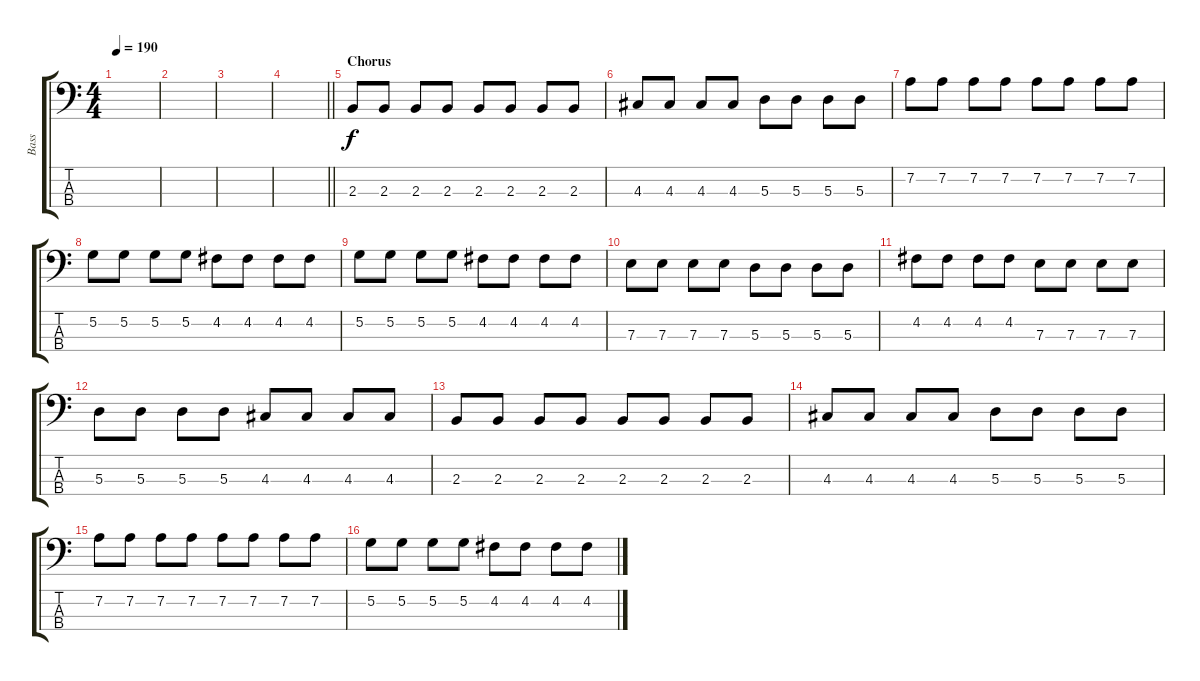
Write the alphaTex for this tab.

\track ("Bass" "Bass") {instrument electricbassfinger}
\staff {score tabs}
\tuning (G2 D2 A1 E1) {hide}
\ts (4 4)
\tempo 190
\clef f4
\ks c
|
|
|
\barLineRight lightlight
|
\section ("" "Chorus")
2.3.8 2.3.8 2.3.8 2.3.8 2.3.8 2.3.8 2.3.8 2.3.8 |
4.3.8 4.3.8 4.3.8 4.3.8 5.3.8 5.3.8 5.3.8 5.3.8 |
7.2.8 7.2.8 7.2.8 7.2.8 7.2.8 7.2.8 7.2.8 7.2.8 |
5.2.8 5.2.8 5.2.8 5.2.8 4.2.8 4.2.8 4.2.8 4.2.8 |
5.2.8 5.2.8 5.2.8 5.2.8 4.2.8 4.2.8 4.2.8 4.2.8 |
7.3.8 7.3.8 7.3.8 7.3.8 5.3.8 5.3.8 5.3.8 5.3.8 |
4.2.8 4.2.8 4.2.8 4.2.8 7.3.8 7.3.8 7.3.8 7.3.8 |
5.3.8 5.3.8 5.3.8 5.3.8 4.3.8 4.3.8 4.3.8 4.3.8 |
2.3.8 2.3.8 2.3.8 2.3.8 2.3.8 2.3.8 2.3.8 2.3.8 |
4.3.8 4.3.8 4.3.8 4.3.8 5.3.8 5.3.8 5.3.8 5.3.8 |
7.2.8 7.2.8 7.2.8 7.2.8 7.2.8 7.2.8 7.2.8 7.2.8 |
5.2.8 5.2.8 5.2.8 5.2.8 4.2.8 4.2.8 4.2.8 4.2.8
